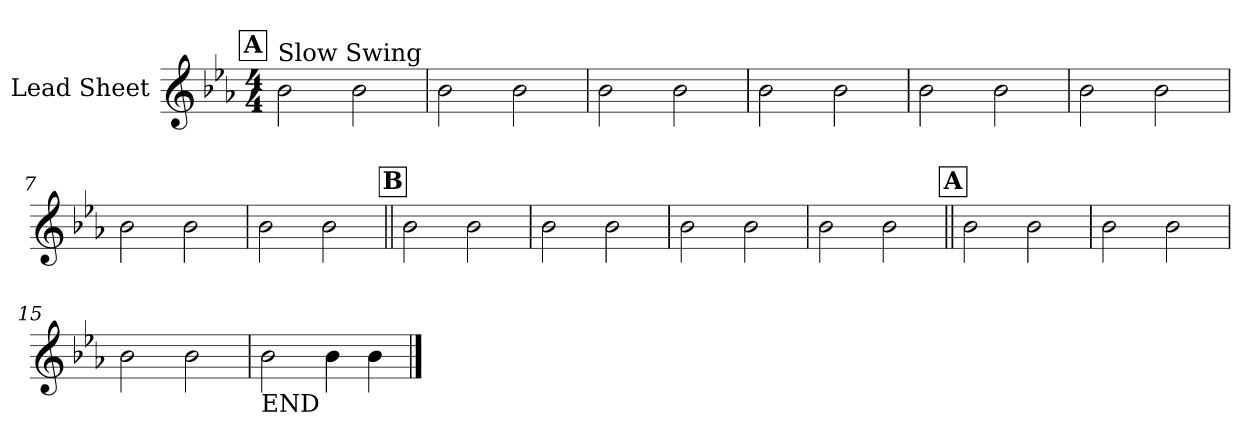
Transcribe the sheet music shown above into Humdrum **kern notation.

**kern
*part1
*staff1
*I"Lead Sheet
*clefG2
*k[b-e-a-]
*E-:
*M4/4
!!LO:REH:place=s1:a:fs=14:t=A
=1
!LO:TX:a:t=Slow Swing
2b-\
2b-\
=2
2b-\
2b-\
=3
2b-\
2b-\
=4
2b-\
2b-\
!!LO:LB:g=z
=5
2b-\
2b-\
=6
2b-\
2b-\
=7
2b-\
2b-\
=8
2b-\
2b-\
!!LO:LB:g=z
!!LO:REH:place=s1:a:fs=14:t=B
=9||
2b-\
2b-\
=10
2b-\
2b-\
=11
2b-\
2b-\
=12
2b-\
2b-\
!!LO:LB:g=z
!!LO:REH:place=s1:a:fs=14:t=A
=13||
2b-\
2b-\
=14
2b-\
2b-\
=15
2b-\
2b-\
=16
!LO:TX:b:t=END
2b-\
4b-\
4b-\
==
*-
